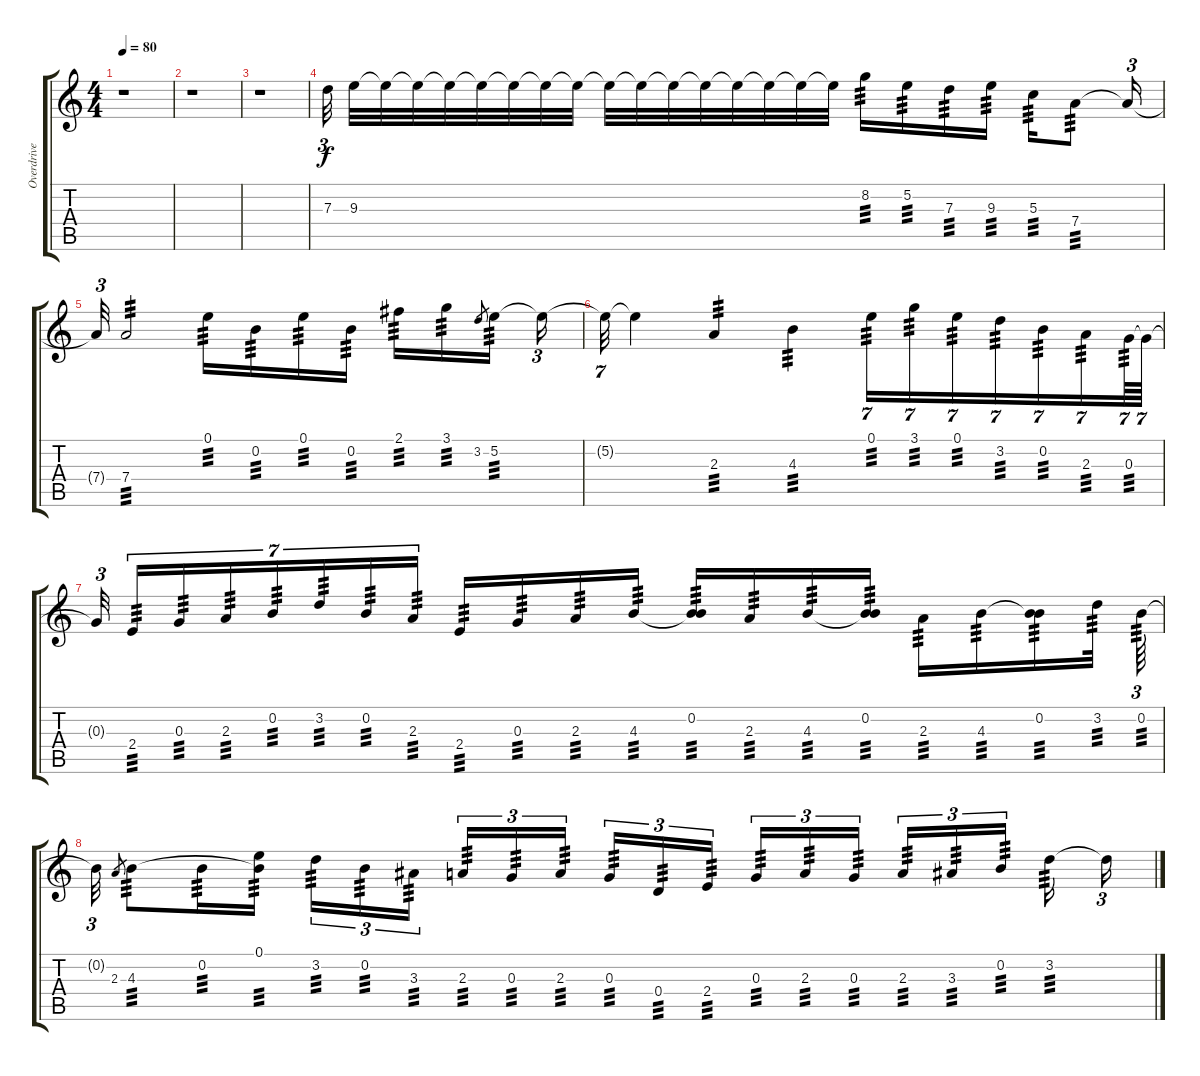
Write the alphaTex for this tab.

\track ("Overdrive Overdub" "Overdrive ") {instrument overdrivenguitar}
\staff {score tabs}
\tuning (E4 B3 G3 D3 A2 E2) {hide}
\ts (4 4)
\tempo 80
\clef g2
\ks c
r.1{dy f} |
r.1 |
r.1 |
7.3.32{tu (3 2) volume 16 balance 0} 9.3.32{balance 0 instrument overdrivenguitar} 9.3{t}.32{balance 4} 9.3{t}.32{balance 12} 9.3{t}.32{balance 16} 9.3{t}.32{balance 12} 9.3{t}.32{balance 4} 9.3{t}.32{balance 0} 9.3{t}.32{balance 4} 9.3{t}.32{balance 12} 9.3{t}.32{balance 16} 9.3{t}.32{balance 12} 9.3{t}.32{balance 4} 9.3{t}.32{balance 0} 9.3{t}.32{balance 4} 9.3{t}.32{balance 12} 9.3{t}.32{balance 16} 8.2.16{tp 3 volume 11 balance 16} 5.2.16{tp 3} 7.3.16{tp 3} 9.3.16{tp 3} 5.3.16{tp 3} 7.4.8{tp 3} 7.4{t}.16{tu (3 2)} |
7.4{t}.32{tu (3 2)} 7.4.2{tp 3} 0.1.16{tp 3} 0.2.16{tp 3} 0.1.16{tp 3} 0.2.16{tp 3} 2.1.16{tp 3} 3.1.16{tp 3} 3.2.8{gr} 5.2.16{tp 3} 5.2{t}.16{tu (3 2)} |
5.2{t}.32{tu (7 4)} 5.2{t}.4 2.3.4{tp 3} 4.3.4{tp 3} 0.1.16{tu (7 4) tp 3} 3.1.16{tu (7 4) tp 3} 0.1.16{tu (7 4) tp 3} 3.2.16{tu (7 4) tp 3} 0.2.16{tu (7 4) tp 3} 2.3.16{tu (7 4) tp 3} 0.3.64{tu (7 4) tp 3} 0.3{t}.64{tu (7 4)} |
0.3{t}.32{tu (3 2)} 2.4.16{tu (7 4) tp 3} 0.3.16{tu (7 4) tp 3} 2.3.16{tu (7 4) tp 3} 0.2.16{tu (7 4) tp 3} 3.2.16{tu (7 4) tp 3} 0.2.16{tu (7 4) tp 3} 2.3.16{tu (7 4) tp 3} 2.4.16{tp 3} 0.3.16{tp 3} 2.3.16{tp 3} 4.3.16{tp 3} (0.2 4.3{t}).16{tp 3} 2.3.16{tp 3} 4.3.16{tp 3} (0.2 4.3{t}).16{tp 3} 2.3.16{tp 3} 4.3.16{tp 3} (0.2 4.3{t}).16{tp 3} 3.2.32{tp 3} 0.2.64{tu (3 2) tp 3} |
0.2{t}.32{tu (3 2)} 2.3.8{gr} 4.3.8{tp 3} 0.2.16{tp 3} (0.1 4.3{t}).16{tp 3} 3.2.16{tu (3 2) tp 3} 0.2.16{tu (3 2) tp 3} 3.3.16{tu (3 2) tp 3} 2.3.16{tu (3 2) tp 3} 0.3.16{tu (3 2) tp 3} 2.3.16{tu (3 2) tp 3} 0.3.16{tu (3 2) tp 3} 0.4.16{tu (3 2) tp 3} 2.4.16{tu (3 2) tp 3} 0.3.16{tu (3 2) tp 3} 2.3.16{tu (3 2) tp 3} 0.3.16{tu (3 2) tp 3} 2.3.16{tu (3 2) tp 3} 3.3.16{tu (3 2) tp 3} 0.2.16{tu (3 2) tp 3} 3.2.16{tp 3} 3.2{t}.16{tu (3 2)}
